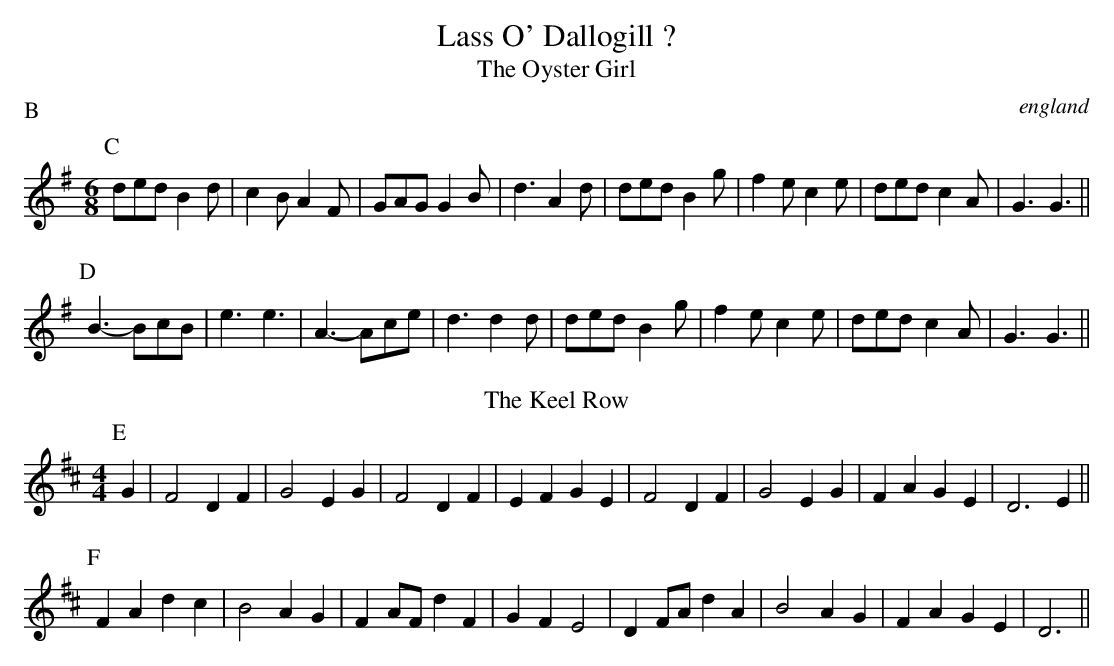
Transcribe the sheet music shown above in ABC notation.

X:1
T:Lass O' Dallogill ?
O:england
M:6/8
P:A
ede  G2 G | A2 A G3  | ede  G2 G | A2 B c3 |\
ede  G2 G | A2 A G3  | ede  G2 G | A2 B c2 ||
P:B
d |\
e2 c d2 B | c2 c BAG | e2 c d2 d | d2 f g3 |\
a2 f g2 e | f2 d e3  | ede  G2 G | A2 B c3 ||
T:The Oyster Girl
K:G
P:C
ded  B2 d | c2 B A2 F | GAG  G2 B | d3 A2 d |\
ded  B2 g | f2 e c2 e | ded  c2 A | G3 G3   ||
P:D
B3-BcB    | e3   e3   | A3-Ace    | d3 d2 d |\
ded  B2 g | f2 e c2 e | ded  c2 A | G3 G3   ||
T:The Keel Row
K:D
M:4/4
P:E
G2 |\
F4    D2 F2 | G4 E2 G2 | F4    D2 F2 | E2 F2 G2 E2 |\
F4    D2 F2 | G4 E2 G2 | F2 A2 G2 E2 | D6       E2 ||
P:F
F2 A2 d2 c2 | B4 A2 G2 | F2 AF d2 F2 | G2 F2 E4    |\
D2 FA d2 A2 | B4 A2 G2 | F2 A2 G2 E2 | D6          ||
M:4/4
